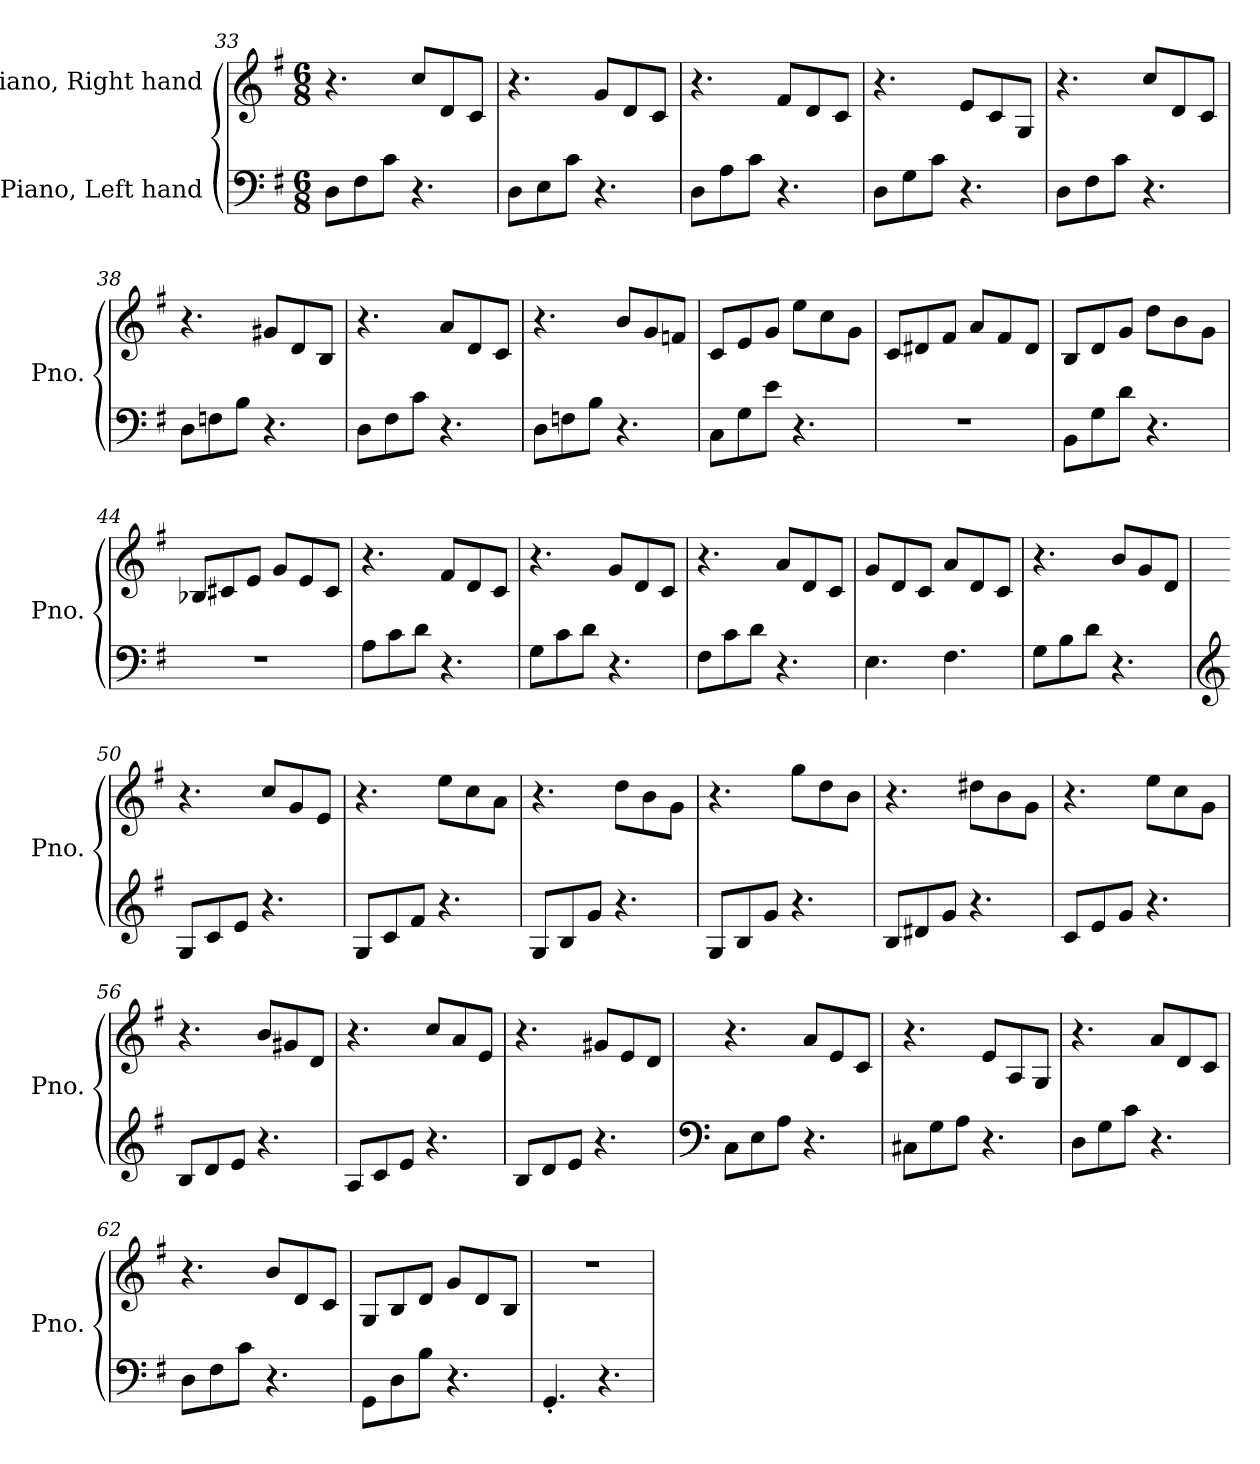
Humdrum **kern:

**kern	**kern
*part2	*part1
*staff2	*staff1
*I"Piano, Left hand	*I"Piano, Right hand
*I'Pno.	*I'Pno.
!!LO:PB:g=z
*clefF4	*clefG2
*k[f#]	*k[f#]
*M6/8	*M6/8
=33	=33
8D\L	4.r
8F#\	.
8c\J	.
4.r	8cc/L
.	8d/
.	8c/J
=34	=34
8D\L	4.r
8E\	.
8c\J	.
4.r	8g/L
.	8d/
.	8c/J
=35	=35
8D\L	4.r
8A\	.
8c\J	.
4.r	8f#/L
.	8d/
.	8c/J
=36	=36
8D\L	4.r
8G\	.
8c\J	.
4.r	8e/L
.	8c/
.	8G/J
=37	=37
8D\L	4.r
8F#\	.
8c\J	.
4.r	8cc/L
.	8d/
.	8c/J
=38	=38
8D\L	4.r
8Fn\	.
8B\J	.
4.r	8g#X/L
.	8d/
.	8B/J
!!LO:LB:g=z
=39	=39
8D\L	4.r
8F#\	.
8c\J	.
4.r	8a/L
.	8d/
.	8c/J
=40	=40
8D\L	4.r
8Fn\	.
8B\J	.
4.r	8b/L
.	8g/
.	8fn/J
=41	=41
8C\L	8c/L
8G\	8e/
8e\J	8g/J
4.r	8ee\L
.	8cc\
.	8g\J
=42	=42
2.r	8c/L
.	8d#X/
.	8f#/J
.	8a/L
.	8f#/
.	8d#/J
=43	=43
8BB\L	8B/L
8G\	8d/
8d\J	8g/J
4.r	8dd\L
.	8b\
.	8g\J
=44	=44
2.r	8B-X/L
.	8c#X/
.	8e/J
.	8g/L
.	8e/
.	8c#/J
!!LO:LB:g=z
=45	=45
8A\L	4.r
8c\	.
8d\J	.
4.r	8f#/L
.	8d/
.	8c/J
=46	=46
8G\L	4.r
8c\	.
8d\J	.
4.r	8g/L
.	8d/
.	8c/J
=47	=47
8F#\L	4.r
8c\	.
8d\J	.
4.r	8a/L
.	8d/
.	8c/J
=48	=48
4.E\	8g/L
.	8d/
.	8c/J
4.F#\	8a/L
.	8d/
.	8c/J
=49	=49
8G\L	4.r
8B\	.
8d\J	.
4.r	8b/L
.	8g/
.	8d/J
=50	=50
*clefG2	*
8G/L	4.r
8c/	.
8e/J	.
4.r	8cc/L
.	8g/
.	8e/J
!!LO:LB:g=z
=51	=51
8G/L	4.r
8c/	.
8f#/J	.
4.r	8ee\L
.	8cc\
.	8a\J
=52	=52
8G/L	4.r
8B/	.
8g/J	.
4.r	8dd\L
.	8b\
.	8g\J
=53	=53
8G/L	4.r
8B/	.
8g/J	.
4.r	8gg\L
.	8dd\
.	8b\J
=54	=54
8B/L	4.r
8d#X/	.
8g/J	.
4.r	8dd#X\L
.	8b\
.	8g\J
=55	=55
8c/L	4.r
8e/	.
8g/J	.
4.r	8ee\L
.	8cc\
.	8g\J
=56	=56
8B/L	4.r
8d/	.
8e/J	.
4.r	8b/L
.	8g#X/
.	8d/J
!!LO:LB:g=z
=57	=57
8A/L	4.r
8c/	.
8e/J	.
4.r	8cc/L
.	8a/
.	8e/J
=58	=58
8B/L	4.r
8d/	.
8e/J	.
4.r	8g#X/L
.	8e/
.	8d/J
=59	=59
*clefF4	*
8C\L	4.r
8E\	.
8A\J	.
4.r	8a/L
.	8e/
.	8c/J
=60	=60
8C#X\L	4.r
8G\	.
8A\J	.
4.r	8e/L
.	8A/
.	8G/J
=61	=61
8D\L	4.r
8G\	.
8c\J	.
4.r	8a/L
.	8d/
.	8c/J
=62	=62
8D\L	4.r
8F#\	.
8c\J	.
4.r	8b/L
.	8d/
.	8c/J
!!LO:LB:g=z
=63	=63
8GG\L	8G/L
8D\	8B/
8B\J	8d/J
4.r	8g/L
.	8d/
.	8B/J
=64	=64
4.GG'/	2.r
4.r	.
=	=
*-	*-
